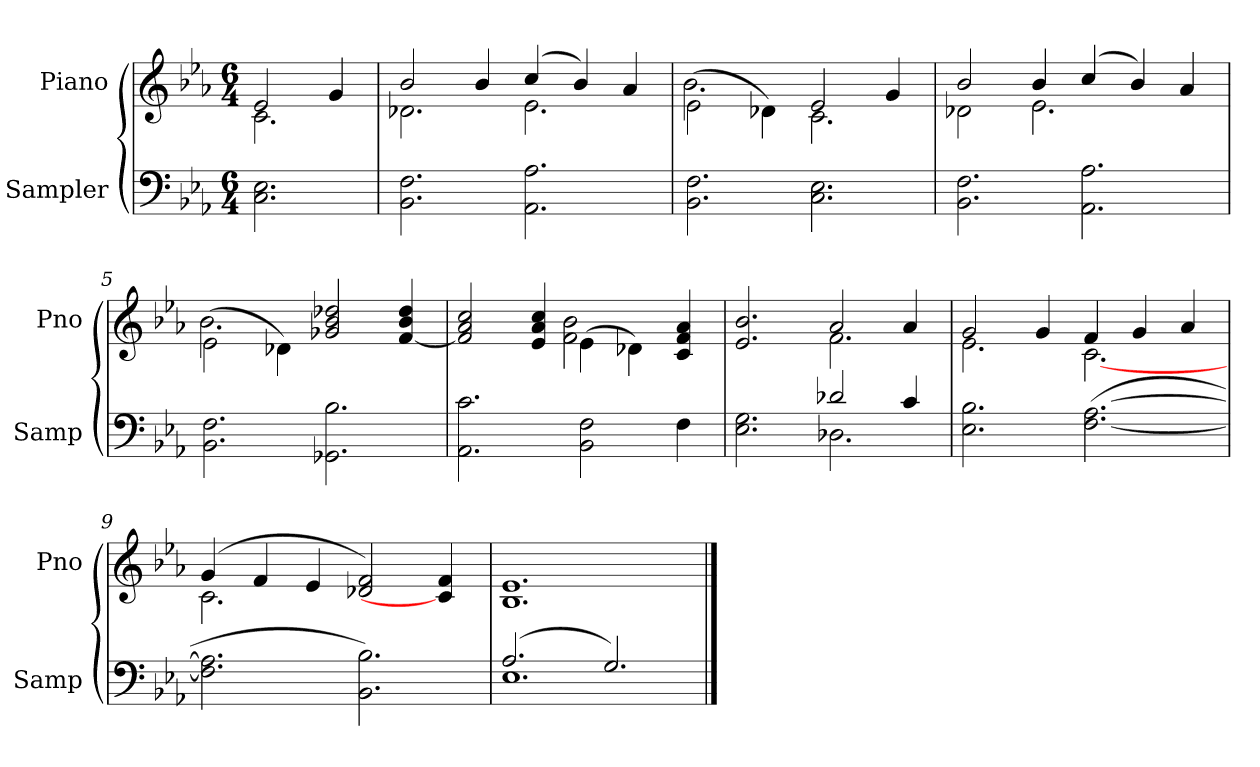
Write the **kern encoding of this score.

**kern	**kern
*part2	*part1
*staff2	*staff1
*I"Sampler	*I"Piano
*I'Samp	*I'Pno
*clefF4	*clefG2
*k[b-e-a-]	*k[b-e-a-]
*E-:	*E-:
*M6/4	*M6/4
=1	=1
*	*^
2.C 2.E-	2e-/	2.c
.	4g/	.
=2	=2	=2
2.BB- 2.F	2b-/	2.d-X
.	4b-/	.
2.AA- 2.A-	(4cc/	2.e-
.	4b-/)	.
.	4a-/	.
=3	=3	=3
2.BB-\ 2.F\	(2e-\	2.b-
.	4d-X\)	.
2.C\ 2.E-\	2e-/	2.c
.	4g/	.
=4	=4	=4
2.BB-\ 2.F\	2b-/	2d-X
.	4b-/	2.e-
2.AA-\ 2.A-\	(4cc/	.
.	4b-/)	.
.	4a-/	4ryy
=5	=5	=5
2.BB-\ 2.F\	(2e-\	2.b-
.	4d-X\)	.
2.GG-X\ 2.B-\	2g-X/ 2b-/ 2dd-X/	2.ryy
.	[4f/ 4b-/ 4dd-/	.
=6	=6	=6
2.AA-\ 2.c\	2f/] 2a-/ 2cc/	2.ryy
.	4e-/ 4a-/ 4cc/	.
2BB-\ 2F\	(4e-\	2f 2b-
.	4d-X\)	.
4F\	4c/ 4f/ 4a-/	4ryy
=7	=7	=7
*^	*	*
2.E-\ 2.G\	2.ryy	2.e-/ 2.b-/	2.ryy
2d-X/	2.D-X	2a-/	2.f
4c/	.	4a-/	.
*v	*v	*	*
=8	=8	=8
2.E-\ 2.B-\	2g/	2.e-)
.	4g/	.
([2.F\ [2.A-\	(4f/	[2.c
.	4g/	.
.	4a-/	.
=9	=9	=9
2.F\] 2.A-\]	(4g/	2.c
.	4f/	.
.	4e-/	.
2.BB-\ 2.B-\)	2d-X/ 2f/)	2.ryy
.	4c/] 4f/	.
*	*v	*v
=10	=10
*^	*
(2.A-/	1.E-	1.B-/ 1.e-/
2.G/)	.	.
*v	*v	*
==	==
*-	*-
